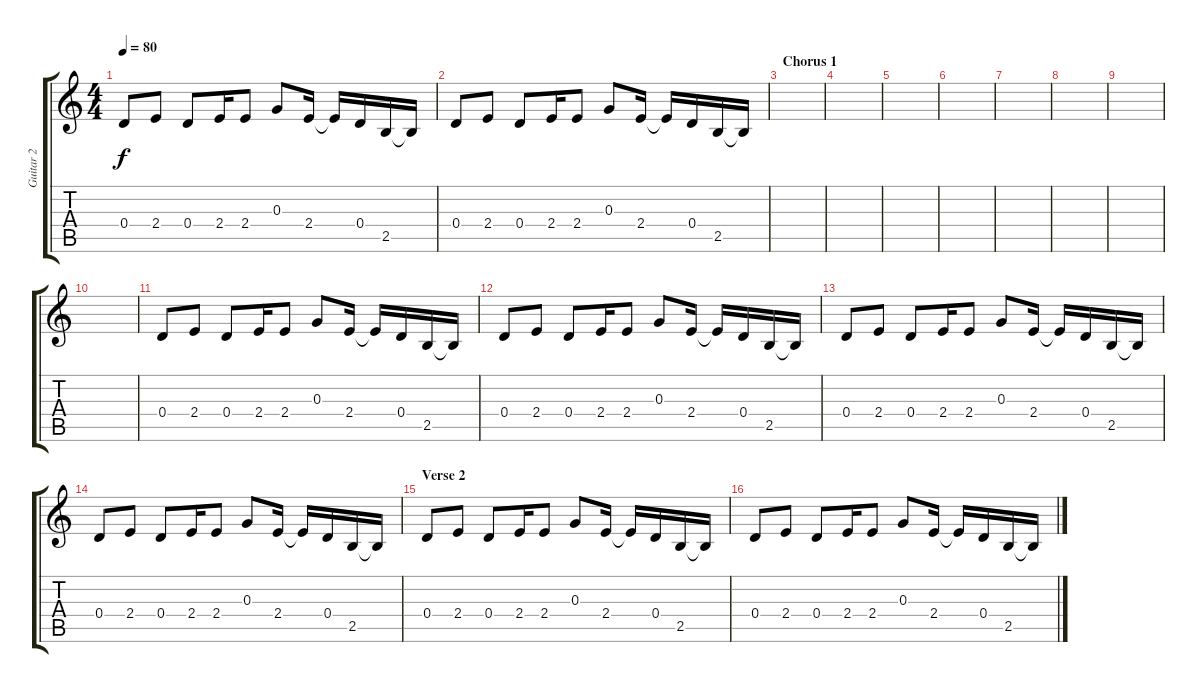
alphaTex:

\track ("Guitar 2" "Guitar 2") {instrument electricguitarjazz}
\staff {score tabs}
\tuning (E4 B3 G3 D3 A2 E2) {hide}
\ts (4 4)
\tempo 80
\clef g2
\ks c
0.4.8{dy f} 2.4.8 0.4.8 2.4.16 2.4.8 0.3.8 2.4.16 2.4{t}.16 0.4.16 2.5.16 2.5{t}.16 |
0.4.8 2.4.8 0.4.8 2.4.16 2.4.8 0.3.8 2.4.16 2.4{t}.16 0.4.16 2.5.16 2.5{t}.16 |
\section ("" "Chorus 1")
|
|
|
|
|
|
|
|
0.4.8 2.4.8 0.4.8 2.4.16 2.4.8 0.3.8 2.4.16 2.4{t}.16 0.4.16 2.5.16 2.5{t}.16 |
0.4.8 2.4.8 0.4.8 2.4.16 2.4.8 0.3.8 2.4.16 2.4{t}.16 0.4.16 2.5.16 2.5{t}.16 |
0.4.8 2.4.8 0.4.8 2.4.16 2.4.8 0.3.8 2.4.16 2.4{t}.16 0.4.16 2.5.16 2.5{t}.16 |
0.4.8 2.4.8 0.4.8 2.4.16 2.4.8 0.3.8 2.4.16 2.4{t}.16 0.4.16 2.5.16 2.5{t}.16 |
\section ("" "Verse 2")
0.4.8 2.4.8 0.4.8 2.4.16 2.4.8 0.3.8 2.4.16 2.4{t}.16 0.4.16 2.5.16 2.5{t}.16 |
0.4.8 2.4.8 0.4.8 2.4.16 2.4.8 0.3.8 2.4.16 2.4{t}.16 0.4.16 2.5.16 2.5{t}.16
